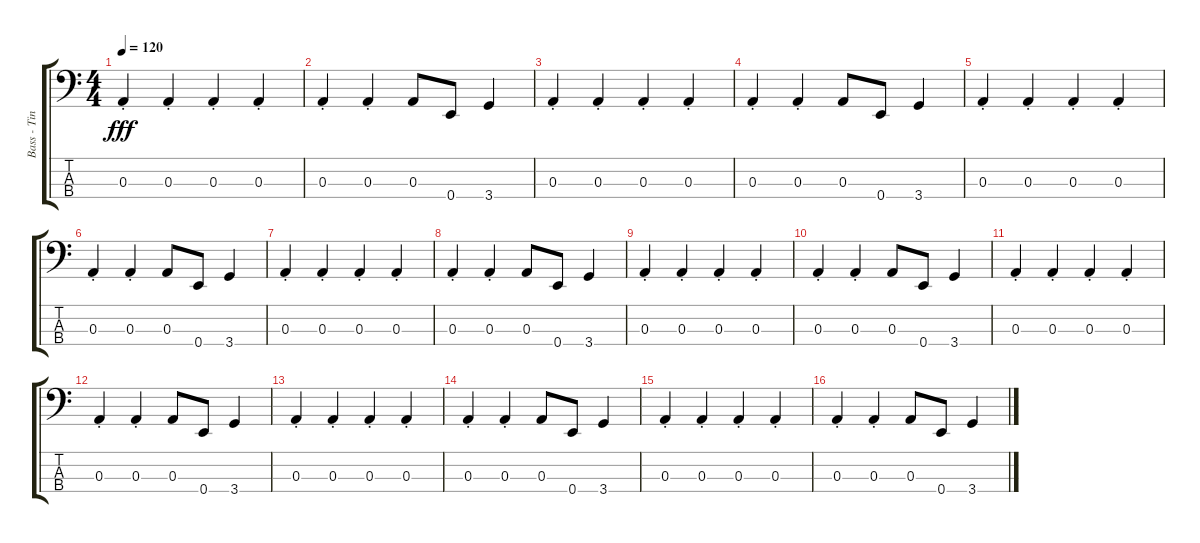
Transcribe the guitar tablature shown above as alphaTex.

\track ("Bass - Tina Weymouth" "Bass - Tin") {instrument electricbassfinger}
\staff {score tabs}
\tuning (G2 D2 A1 E1) {hide}
\ts (4 4)
\tempo 120
\clef f4
\ks c
0.3{st}.4{dy fff instrument electricbassfinger} 0.3{st}.4 0.3{st}.4 0.3{st}.4 |
0.3{st}.4 0.3{st}.4 0.3.8 0.4.8 3.4.4 |
0.3{st}.4 0.3{st}.4 0.3{st}.4 0.3{st}.4 |
0.3{st}.4 0.3{st}.4 0.3.8 0.4.8 3.4.4 |
0.3{st}.4 0.3{st}.4 0.3{st}.4 0.3{st}.4 |
0.3{st}.4 0.3{st}.4 0.3.8 0.4.8 3.4.4 |
0.3{st}.4 0.3{st}.4 0.3{st}.4 0.3{st}.4 |
0.3{st}.4 0.3{st}.4 0.3.8 0.4.8 3.4.4 |
0.3{st}.4 0.3{st}.4 0.3{st}.4 0.3{st}.4 |
0.3{st}.4 0.3{st}.4 0.3.8 0.4.8 3.4.4 |
0.3{st}.4 0.3{st}.4 0.3{st}.4 0.3{st}.4 |
0.3{st}.4 0.3{st}.4 0.3.8 0.4.8 3.4.4 |
0.3{st}.4 0.3{st}.4 0.3{st}.4 0.3{st}.4 |
0.3{st}.4 0.3{st}.4 0.3.8 0.4.8 3.4.4 |
0.3{st}.4 0.3{st}.4 0.3{st}.4 0.3{st}.4 |
0.3{st}.4 0.3{st}.4 0.3.8 0.4.8 3.4.4
